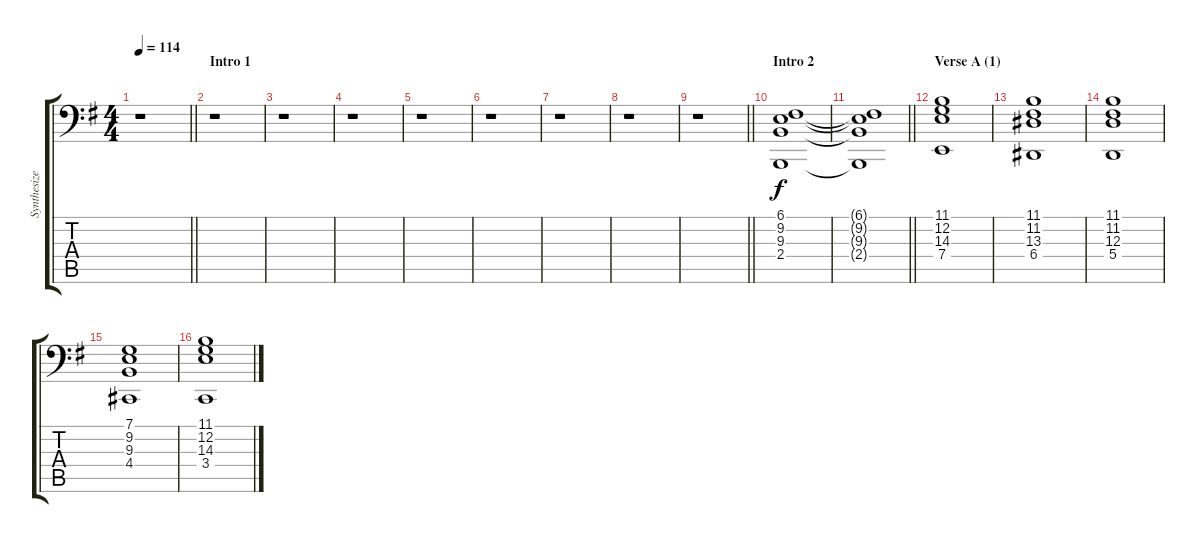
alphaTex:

\track ("Synthesizer" "Synthesize") {instrument pad3polysynth}
\staff {score tabs}
\tuning (C3 G2 D2 A1 E1 B0) {hide}
\ts (4 4)
\tempo 114
\clef f4
\barLineRight lightlight
\ks eminor
r.1{dy f instrument pad3polysynth} |
\section ("" "Intro 1")
r.1 |
r.1 |
r.1 |
r.1 |
r.1 |
r.1 |
r.1 |
\barLineRight lightlight
r.1 |
\section ("" "Intro 2")
(6.1 9.2 9.3 2.4).1 |
\barLineRight lightlight
(6.1{t} 9.2{t} 9.3{t} 2.4{t}).1 |
\section ("" "Verse A (1)")
(11.1 12.2 14.3 7.4).1 |
(11.1 11.2 13.3 6.4).1 |
(11.1 11.2 12.3 5.4).1 |
(7.1 9.2 9.3 4.4).1 |
(11.1 12.2 14.3 3.4).1
